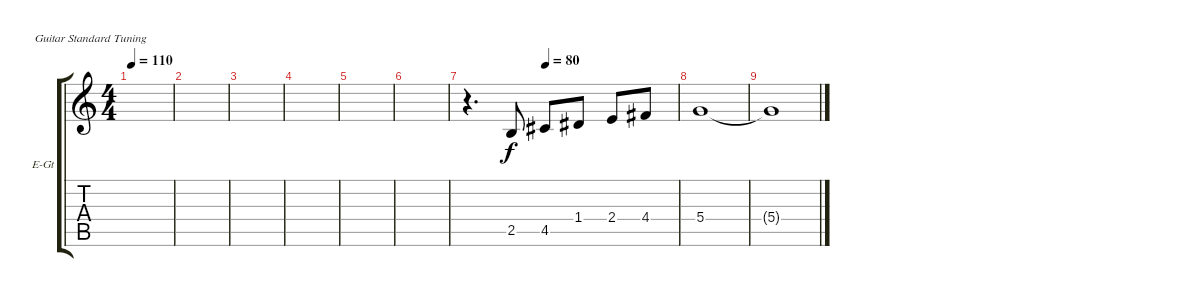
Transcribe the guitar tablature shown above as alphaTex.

\bracketExtendMode groupsimilarinstruments
\firstSystemTrackNameOrientation horizontal
\otherSystemsTrackNameOrientation horizontal
\track ("Electric Guitar 2" "E-Gt") {instrument distortionguitar}
\staff {score tabs}
\tuning (E4 B3 G3 D3 A2 E2)
\ts (4 4)
\tempo 110
\clef g2
\ks c
|
|
|
|
|
|
\tempo (80 0.375)
r.4{d} 2.5.8 4.5.8 1.4.8 2.4.8 4.4.8 |
5.4.1 |
5.4{t}.1
